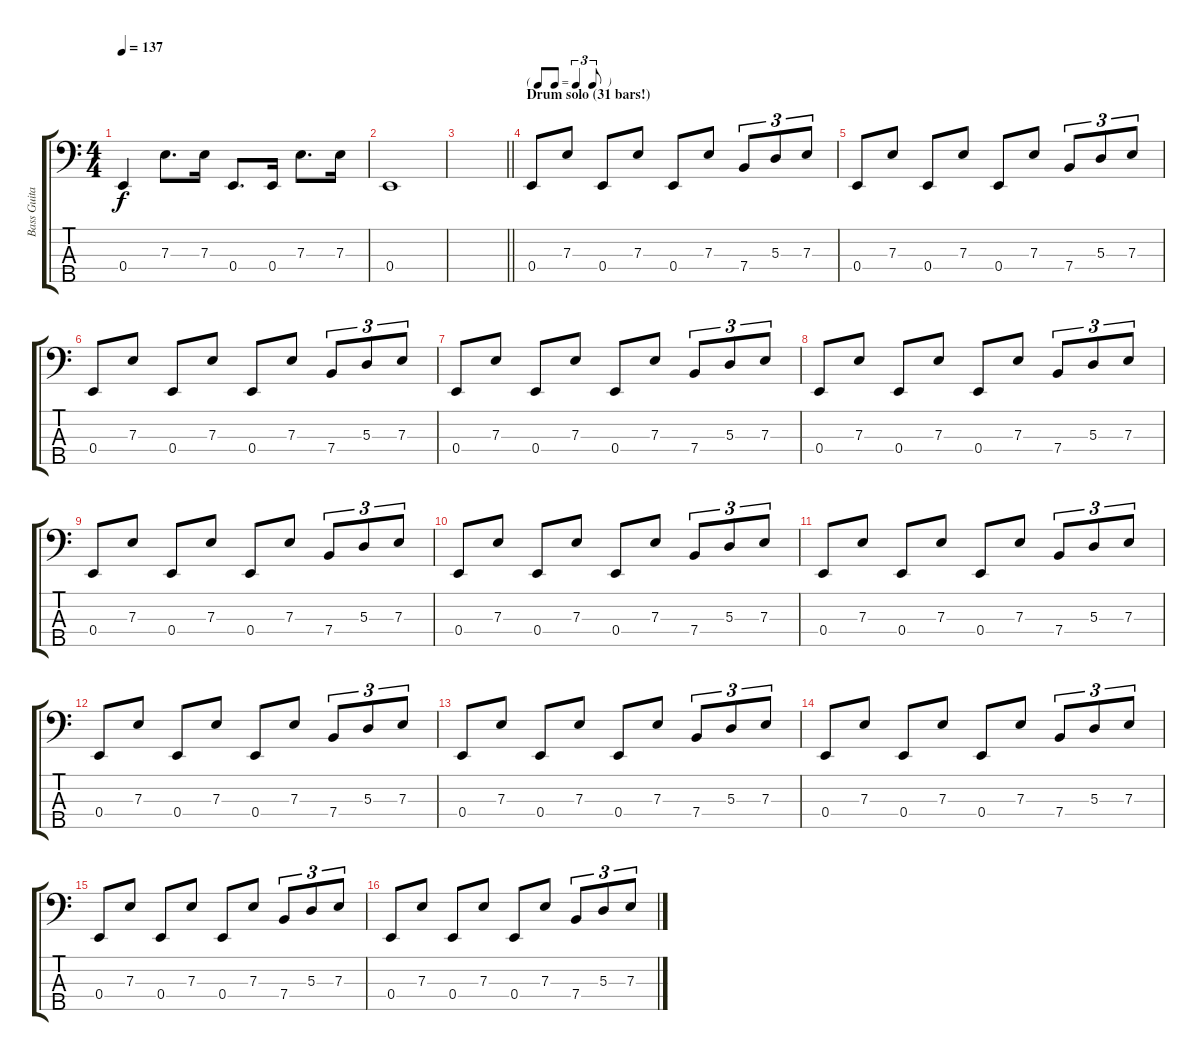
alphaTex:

\track ("Bass Guitar" "Bass Guita") {instrument electricbassfinger}
\staff {score tabs}
\tuning (G2 D2 A1 E1 B0) {hide}
\ts (4 4)
\tempo 137
\clef f4
\ks c
0.4.4{dy f} 7.3.8{d} 7.3.16 0.4.8{d} 0.4.16 7.3.8{d} 7.3.16 |
0.4.1 |
\barLineRight lightlight
|
\tf triplet8th
\section ("" "Drum solo (31 bars!)")
0.4.8 7.3.8 0.4.8 7.3.8 0.4.8 7.3.8 7.4.8{tu (3 2)} 5.3.8{tu (3 2)} 7.3.8{tu (3 2)} |
0.4.8 7.3.8 0.4.8 7.3.8 0.4.8 7.3.8 7.4.8{tu (3 2)} 5.3.8{tu (3 2)} 7.3.8{tu (3 2)} |
0.4.8 7.3.8 0.4.8 7.3.8 0.4.8 7.3.8 7.4.8{tu (3 2)} 5.3.8{tu (3 2)} 7.3.8{tu (3 2)} |
0.4.8 7.3.8 0.4.8 7.3.8 0.4.8 7.3.8 7.4.8{tu (3 2)} 5.3.8{tu (3 2)} 7.3.8{tu (3 2)} |
0.4.8 7.3.8 0.4.8 7.3.8 0.4.8 7.3.8 7.4.8{tu (3 2)} 5.3.8{tu (3 2)} 7.3.8{tu (3 2)} |
0.4.8 7.3.8 0.4.8 7.3.8 0.4.8 7.3.8 7.4.8{tu (3 2)} 5.3.8{tu (3 2)} 7.3.8{tu (3 2)} |
0.4.8 7.3.8 0.4.8 7.3.8 0.4.8 7.3.8 7.4.8{tu (3 2)} 5.3.8{tu (3 2)} 7.3.8{tu (3 2)} |
0.4.8 7.3.8 0.4.8 7.3.8 0.4.8 7.3.8 7.4.8{tu (3 2)} 5.3.8{tu (3 2)} 7.3.8{tu (3 2)} |
0.4.8 7.3.8 0.4.8 7.3.8 0.4.8 7.3.8 7.4.8{tu (3 2)} 5.3.8{tu (3 2)} 7.3.8{tu (3 2)} |
0.4.8 7.3.8 0.4.8 7.3.8 0.4.8 7.3.8 7.4.8{tu (3 2)} 5.3.8{tu (3 2)} 7.3.8{tu (3 2)} |
0.4.8 7.3.8 0.4.8 7.3.8 0.4.8 7.3.8 7.4.8{tu (3 2)} 5.3.8{tu (3 2)} 7.3.8{tu (3 2)} |
0.4.8 7.3.8 0.4.8 7.3.8 0.4.8 7.3.8 7.4.8{tu (3 2)} 5.3.8{tu (3 2)} 7.3.8{tu (3 2)} |
0.4.8 7.3.8 0.4.8 7.3.8 0.4.8 7.3.8 7.4.8{tu (3 2)} 5.3.8{tu (3 2)} 7.3.8{tu (3 2)}
